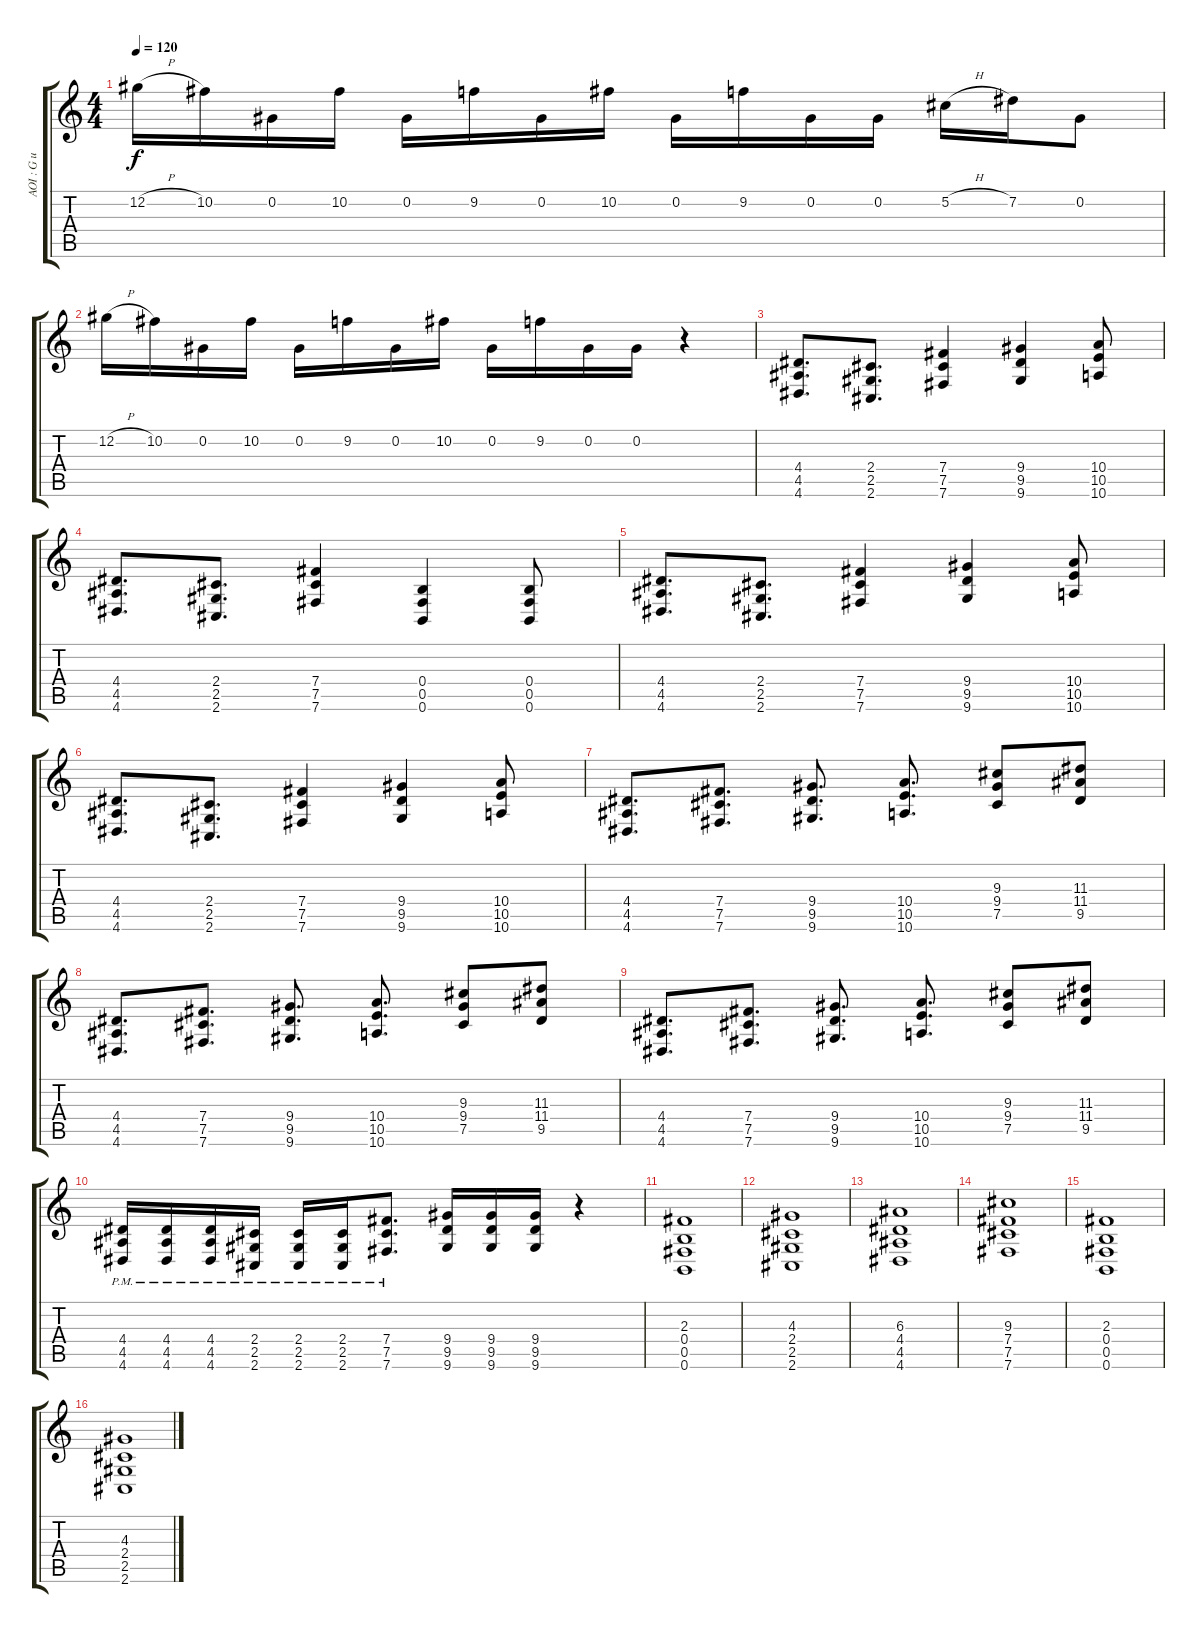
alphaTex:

\track ("AOI : G u i t a R" "AOI : G u ") {instrument distortionguitar}
\staff {score tabs}
\tuning (Db4 Ab3 E3 B2 Gb2 B1) {hide}
\ts (4 4)
\tempo 120
\clef g2
\ks c
12.2{h}.16{dy f} 10.2.16 0.2.16 10.2.16 0.2.16 9.2.16 0.2.16 10.2.16 0.2.16 9.2.16 0.2.16 0.2.16 5.2{h}.16 7.2.16 0.2.8 |
12.2{h}.16 10.2.16 0.2.16 10.2.16 0.2.16 9.2.16 0.2.16 10.2.16 0.2.16 9.2.16 0.2.16 0.2.16 r.4 |
(4.4 4.5 4.6).8{d} (2.4 2.5 2.6).8{d} (7.4 7.5 7.6).4 (9.4 9.5 9.6).4 (10.4 10.5 10.6).8 |
(4.4 4.5 4.6).8{d} (2.4 2.5 2.6).8{d} (7.4 7.5 7.6).4 (0.4 0.5 0.6).4 (0.4 0.5 0.6).8 |
(4.4 4.5 4.6).8{d} (2.4 2.5 2.6).8{d} (7.4 7.5 7.6).4 (9.4 9.5 9.6).4 (10.4 10.5 10.6).8 |
(4.4 4.5 4.6).8{d} (2.4 2.5 2.6).8{d} (7.4 7.5 7.6).4 (9.4 9.5 9.6).4 (10.4 10.5 10.6).8 |
(4.4 4.5 4.6).8{d} (7.4 7.5 7.6).8{d} (9.4 9.5 9.6).8{d} (10.4 10.5 10.6).8{d} (9.3 9.4 7.5).8 (11.3 11.4 9.5).8 |
(4.4 4.5 4.6).8{d} (7.4 7.5 7.6).8{d} (9.4 9.5 9.6).8{d} (10.4 10.5 10.6).8{d} (9.3 9.4 7.5).8 (11.3 11.4 9.5).8 |
(4.4 4.5 4.6).8{d} (7.4 7.5 7.6).8{d} (9.4 9.5 9.6).8{d} (10.4 10.5 10.6).8{d} (9.3 9.4 7.5).8 (11.3 11.4 9.5).8 |
(4.4{pm} 4.5{pm} 4.6{pm}).16 (4.4{pm} 4.5{pm} 4.6{pm}).16 (4.4{pm} 4.5{pm} 4.6{pm}).16 (2.4{pm} 2.5{pm} 2.6{pm}).16 (2.4{pm} 2.5{pm} 2.6{pm}).16 (2.4{pm} 2.5{pm} 2.6{pm}).16 (7.4{pm} 7.5{pm} 7.6{pm}).8{d} (9.4 9.5 9.6).16 (9.4 9.5 9.6).16 (9.4 9.5 9.6).16 r.4 |
(2.3 0.4 0.5 0.6).1 |
(4.3 2.4 2.5 2.6).1 |
(6.3 4.4 4.5 4.6).1 |
(9.3 7.4 7.5 7.6).1 |
(2.3 0.4 0.5 0.6).1 |
(4.3 2.4 2.5 2.6).1
